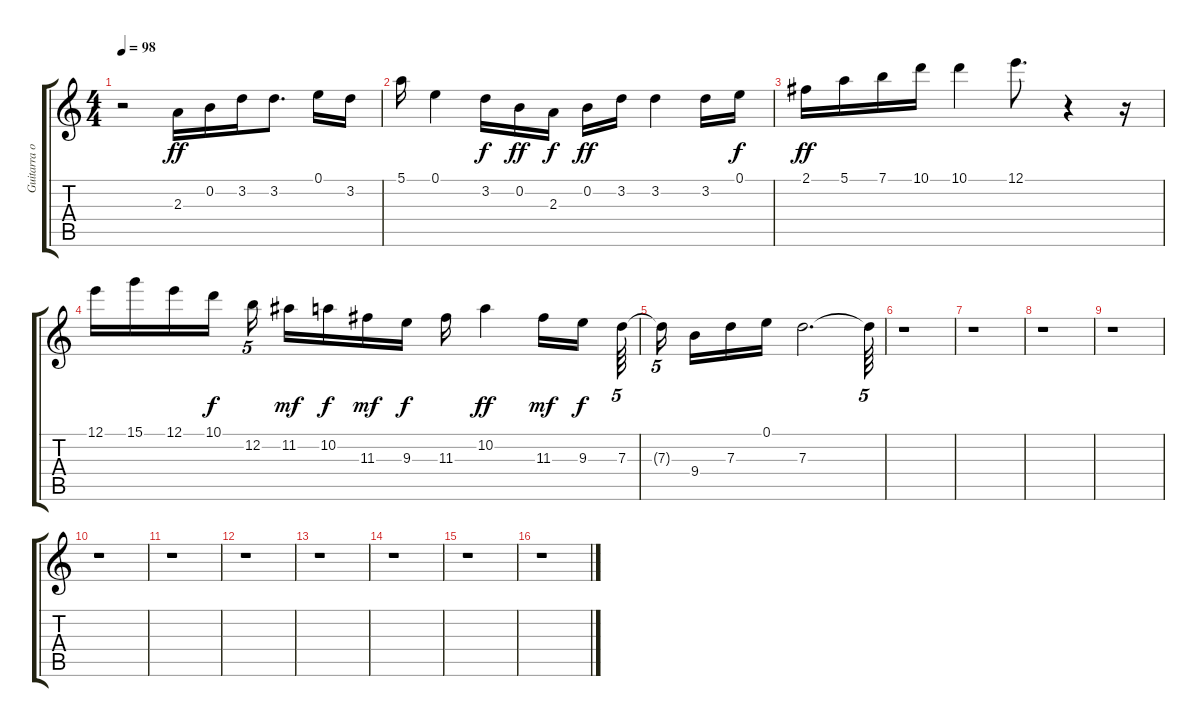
\track ("Guitarra overdrive" "Guitarra o") {instrument overdrivenguitar}
\staff {score tabs}
\tuning (E4 B3 G3 D3 A2 E2) {hide}
\ts (4 4)
\tempo 98
\clef g2
\ks c
r.2{dy ff} 2.3.16 0.2.16 3.2.16 3.2.8{d} 0.1.16 3.2.16 |
5.1.16 0.1.4 3.2.16{dy f} 0.2.16{dy ff} 2.3.16{dy f} 0.2.16{dy ff} 3.2.16 3.2.4 3.2.16 0.1.16{dy f} |
2.1.16{dy ff} 5.1.16 7.1.16 10.1.16 10.1.4 12.1.8{d} r.4 r.16 |
12.1.16 15.1.16 12.1.16 10.1.16{dy f} 12.2.16{tu (5 4) beam splitsecondary} 11.2.16{dy mf} 10.2.16{dy f} 11.3.16{dy mf} 9.3.16{dy f} 11.3.16 10.2.4{dy ff} 11.3.16{dy mf} 9.3.16{dy f beam splitsecondary} 7.3.64{tu (5 4)} |
7.3{t}.16{tu (5 4) beam splitsecondary} 9.4.16 7.3.16 0.1.16 7.3.2{d} 7.3{t}.64{tu (5 4)} |
r.1 |
r.1 |
r.1 |
r.1 |
r.1 |
r.1 |
r.1 |
r.1 |
r.1 |
r.1 |
r.1
